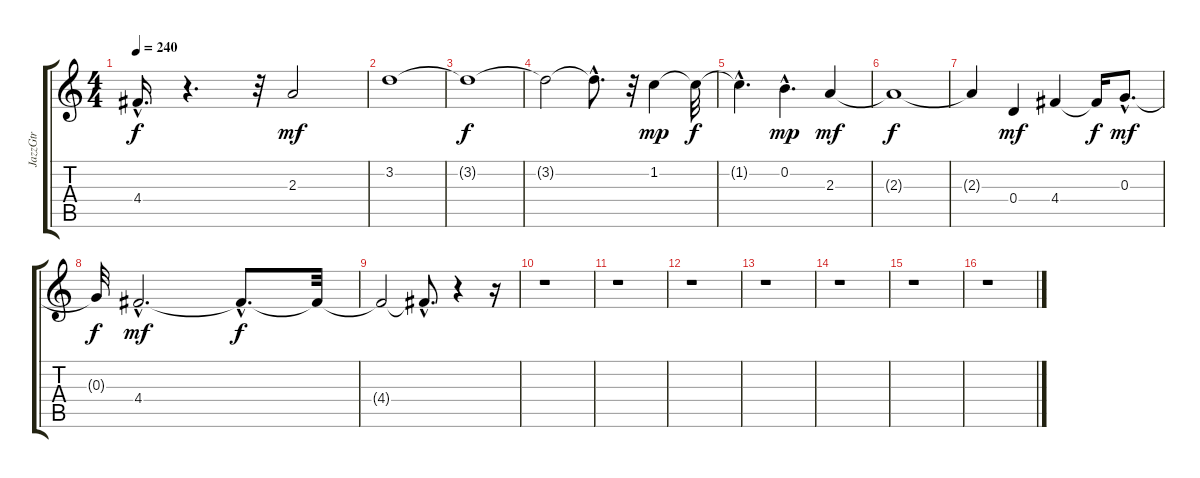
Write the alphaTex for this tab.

\track ("JazzGtr" "JazzGtr") {instrument electricguitarjazz}
\staff {score tabs}
\tuning (E4 B3 G3 D3 A2 E2) {hide}
\ts (4 4)
\tempo 240
\clef g2
\ks c
4.4{hac t}.16{d dy f} r.4{d} r.32 2.3.2{dy mf} |
3.2.1 |
3.2{t}.1{dy f} |
3.2{t}.2 3.2{hac t}.8{d} r.32 1.2.4{dy mp} 1.2{t}.32{dy f} |
1.2{hac t}.4{d} 0.2{hac}.4{d dy mp} 2.3.4{dy mf} |
2.3{t}.1{dy f} |
2.3{t}.4 0.4.4{dy mf} 4.4.4 4.4{t}.16{dy f} 0.3{hac}.8{d dy mf} |
0.3{t}.32{dy f} 4.4{hac}.2{d dy mf} 4.4{hac t}.8{d dy f} 4.4{t}.32 |
4.4{t}.2 4.4{hac t}.8{d} r.4 r.16 |
r.1 |
r.1 |
r.1 |
r.1 |
r.1 |
r.1 |
r.1
